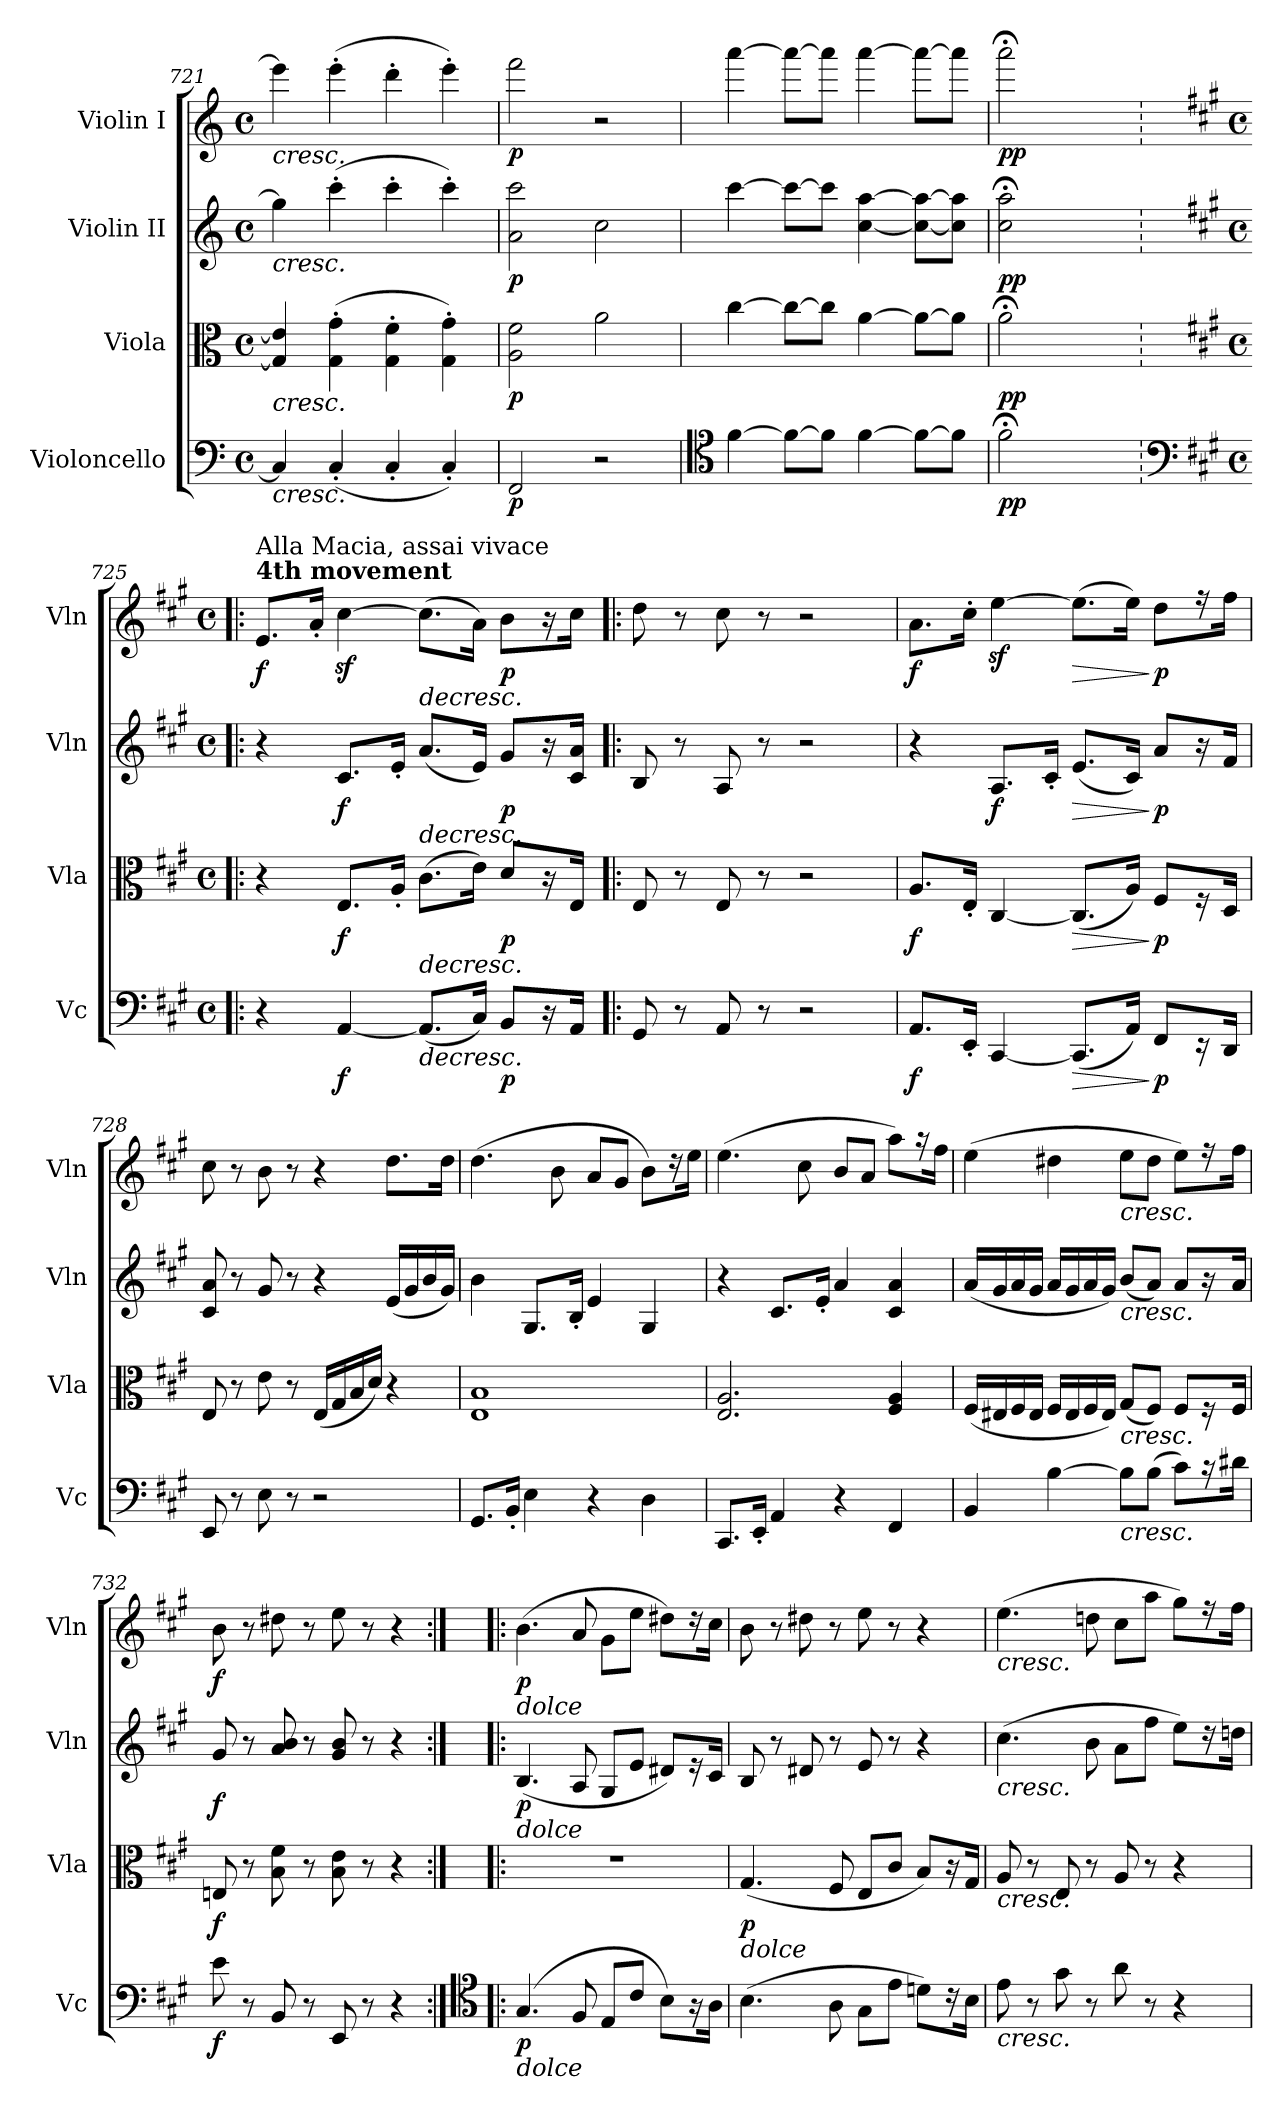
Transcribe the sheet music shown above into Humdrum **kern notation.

**kern	**dynam	**kern	**dynam	**kern	**dynam	**kern	**dynam
*part4	*part4	*part3	*part3	*part2	*part2	*part1	*part1
*staff4	*staff4	*staff3	*staff3	*staff2	*staff2	*staff1	*staff1
*I"Violoncello	*	*I"Viola	*	*I"Violin II	*	*I"Violin I	*
*I'Vc	*	*I'Vla	*	*I'Vln	*	*I'Vln	*
*clefF4	*	*clefC3	*	*clefG2	*	*clefG2	*
*k[]	*	*k[]	*	*k[]	*	*k[]	*
*M4/4	*	*M4/4	*	*M4/4	*	*M4/4	*
*met(c)	*	*met(c)	*	*met(c)	*	*met(c)	*
=721	=721	=721	=721	=721	=721	=721	=721
!	!	!	!	!	!	!LO:TX:b:i:t=cresc.	!
!	!	!	!	!LO:TX:b:i:t=cresc.	!	!	!
!	!	!LO:TX:b:i:t=cresc.	!	!	!	!	!
!LO:TX:b:i:t=cresc.	!	!	!	!	!	!	!
4C/]	.	4G/] 4e/]	.	4gg\]	.	4eee\]	.
(<4C'/	.	(>4G\' 4g\'	.	(>4ccc'\	.	(>4eee'\	.
4C'/	.	4G\' 4f\'	.	4ccc'\	.	4ddd'\	.
4C'/)	.	4G\' 4g\')	.	4ccc'\)	.	4eee'\)	.
=722	=722	=722	=722	=722	=722	=722	=722
!	!LO:DY:b	!	!LO:DY:b	!	!LO:DY:b	!	!LO:DY:b
2FF/	p	2A\ 2f\	p	2a\ 2ccc\	p	2fff\	p
2r	.	2a\	.	2cc\	.	2r	.
=723	=723	=723	=723	=723	=723	=723	=723
*clefC4	*	*	*	*	*	*	*
!	!LO:DY:b	!	!	!	!	!	!
!	!LO:DY:n=1:b	!	!LO:DY:b	!	!	!	!
!	!	!	!LO:DY:n=1:b	!	!LO:DY:b	!	!
!	!	!	!	!	!LO:DY:n=1:b	!	!LO:DY:b
!	!	!	!	!	!	!	!LO:DY:n=1:b
[4f\	other-dynamics p	[4cc\	other-dynamics p	[4ccc\	other-dynamics p	[4aaa\	other-dynamics p
8f\L_	.	8cc\L_	.	8ccc\L_	.	8aaa\L_	.
8f\J]	.	8cc\J]	.	8ccc\J]	.	8aaa\J]	.
[4f\	.	[4a\	.	[4cc\ [4aa\	.	[4aaa\	.
8f\L_	.	8a\L_	.	8cc\_ 8aa\_L	.	8aaa\L_	.
8f\J]	.	8a\J]	.	8cc\] 8aa\]J	.	8aaa\J]	.
=724	=724	=724	=724	=724	=724	=724	=724
!	!LO:DY:b	!	!LO:DY:b	!	!LO:DY:b	!	!LO:DY:b
2f;<\	pp	2a;<\	pp	2cc\;< 2aa\;<	pp	2aaa;<\	pp
*	*	*	*	*	*	*MM10	*
4ryy	.	4ryy	.	4ryy	.	4ryy	.
=725|!:	=725|!:	=725|!:	=725|!:	=725|!:	=725|!:	=725|!:	=725|!:
*clefF4	*	*	*	*	*	*	*
*k[f#c#g#]	*	*k[f#c#g#]	*	*k[f#c#g#]	*	*k[f#c#g#]	*
*M4/4	*	*M4/4	*	*M4/4	*	*M4/4	*
*met(c)	*	*met(c)	*	*met(c)	*	*met(c)	*
!	!	!	!	!	!	!LO:TX:a:B:t=4th movement	!
!	!	!	!	!	!	!LO:TX:a:t=Alla Macia, assai vivace	!
!	!	!	!	!	!	!	!LO:DY:b
4r	.	4r	.	4r	.	8.e/L	f
.	.	.	.	.	.	16a'/Jk	.
!	!LO:DY:b	!	!LO:DY:b	!	!LO:DY:b	!	!
[4AA/	f	8.E/L	f	8.c#/L	f	[4cc#z<\	.
.	.	16A'/Jk	.	16e'/Jk	.	.	.
!	!LO:HP:b	!	!LO:HP:b	!	!LO:HP:b	!	!LO:HP:b
(<8.AA/L]	>	(>8.c#\L	>	(<8.a/L	>	(>8.cc#\L]	>
16C#/Jk)	.	16e\Jk)	.	16e/Jk)	.	16a\Jk)	.
!	!LO:DY:b	!	!LO:DY:b	!	!LO:DY:b	!	!LO:DY:b
8BB/L	p	8d/L	p	8g#/L	p	8b\L	p
16r	.	16r	.	16r	.	16r	.
16AA/Jk	.	16E/Jk	.	16c#/ 16a/Jk	.	16cc#\Jk	.
=726	=726	=726	=726	=726	=726	=726	=726
8GG#/	.	8E/	.	8B/	.	8dd\	.
8r	.	8r	.	8r	.	8r	.
8AA/	.	8E/	.	8A/	.	8cc#\	.
8r	.	8r	.	8r	.	8r	.
2r	.	2r	.	2r	.	2r	.
=727	=727	=727	=727	=727	=727	=727	=727
!	!LO:DY:b	!	!LO:DY:b	!	!	!	!LO:DY:b
8.AA/L	f	8.A/L	f	4r	.	8.a\L	f
16EE'/Jk	.	16E'/Jk	.	.	.	16cc#'\Jk	.
!	!	!	!	!	!LO:DY:b	!	!
[4CC#/	.	[4C#/	.	8.A/L	f	[4eez<\	.
.	.	.	.	16c#'/Jk	.	.	.
!	!LO:HP:b	!	!LO:HP:b	!	!LO:HP:b	!	!LO:HP:b
(<8.CC#/L]	>	(<8.C#/L]	>	(<8.e/L	>	(>8.ee\L]	>
16AA/Jk)	.	16A/Jk)	.	16c#/Jk)	.	16ee\Jk)	.
!	!LO:DY:n=1:b	!	!LO:DY:n=1:b	!	!LO:DY:n=1:b	!	!LO:DY:n=1:b
8FF#/L	] p	8F#/L	] p	8a/L	] p	8dd\L	] p
16r	.	16r	.	16r	.	16r	.
16DD/Jk	.	16D/Jk	.	16f#/Jk	.	16ff#\Jk	.
=728	=728	=728	=728	=728	=728	=728	=728
8EE/	.	8E/	.	8c#/ 8a/	.	8cc#\	.
8r	.	8r	.	8r	.	8r	.
8E\	.	8e\	.	8g#/	.	8b\	.
8r	.	8r	.	8r	.	8r	.
2r	.	(<16E/LL	.	4r	.	4r	.
.	.	16G#/	.	.	.	.	.
.	.	16B/	.	.	.	.	.
.	.	16d/JJ)	.	.	.	.	.
.	.	4r	.	(<16e/LL	.	8.dd\L	.
.	.	.	.	16g#/	.	.	.
.	.	.	.	16b/	.	.	.
.	.	.	.	16g#/JJ)	.	16dd\Jk	.
=729	=729	=729	=729	=729	=729	=729	=729
8.GG#/L	.	1E 1B	.	4b\	.	(>4.dd\	.
16BB'/Jk	.	.	.	.	.	.	.
4E\	.	.	.	8.G#/L	.	.	.
.	.	.	.	.	.	8b\	.
.	.	.	.	16B'/Jk	.	.	.
4r	.	.	.	4e/	.	8a/L	.
.	.	.	.	.	.	8g#/J	.
4D\	.	.	.	4G#/	.	8b\L)	.
.	.	.	.	.	.	16r	.
.	.	.	.	.	.	16ee\Jk	.
=730	=730	=730	=730	=730	=730	=730	=730
8.CC#/L	.	2.E/ 2.A/	.	4r	.	(>4.ee\	.
16EE'/Jk	.	.	.	.	.	.	.
4AA/	.	.	.	8.c#/L	.	.	.
.	.	.	.	.	.	8cc#\	.
.	.	.	.	16e'/Jk	.	.	.
4r	.	.	.	4a/	.	8b/L	.
.	.	.	.	.	.	8a/J	.
4FF#/	.	4F#/ 4A/	.	4c#/ 4a/	.	8aa\L)	.
.	.	.	.	.	.	16r	.
.	.	.	.	.	.	16ff#\Jk	.
=731	=731	=731	=731	=731	=731	=731	=731
4BB/	.	(<16F#/LL	.	(<16a/LL	.	(>4ee\	.
.	.	16E#X/	.	16g#/	.	.	.
.	.	16F#/	.	16a/	.	.	.
.	.	16E#/JJ	.	16g#/JJ	.	.	.
[4B\	.	16F#/LL	.	16a/LL	.	4dd#X\	.
.	.	16E#/	.	16g#/	.	.	.
.	.	16F#/	.	16a/	.	.	.
.	.	16E#/JJ)	.	16g#/JJ)	.	.	.
!	!	!	!	!	!	!LO:TX:b:i:t=cresc.	!
!	!	!	!	!LO:TX:b:i:t=cresc.	!	!	!
!	!	!LO:TX:b:i:t=cresc.	!	!	!	!	!
!LO:TX:b:i:t=cresc.	!	!	!	!	!	!	!
8B\L]	.	(<8G#/L	.	(<8b/L	.	8ee\L	.
(>8B\J	.	8F#/J)	.	8a/J)	.	8dd#\J	.
8c#\L)	.	8F#/L	.	8a/L	.	8ee\L)	.
16r	.	16r	.	16r	.	16r	.
16d#X\Jk	.	16F#/Jk	.	16a/Jk	.	16ff#\Jk	.
.	]	.	]	.	]	.	]
=732	=732	=732	=732	=732	=732	=732	=732
!	!LO:DY:b	!	!LO:DY:b	!	!LO:DY:b	!	!LO:DY:b
8e\	f	8En/	f	8g#/	f	8b\	f
8r	.	8r	.	8r	.	8r	.
8BB/	.	8B\ 8f#\	.	8a/ 8b/	.	8dd#X\	.
8r	.	8r	.	8r	.	8r	.
8EE/	.	8B\ 8e\	.	8g#/ 8b/	.	8ee\	.
8r	.	8r	.	8r	.	8r	.
4r	.	4r	.	4r	.	4r	.
=733:|!|:	=733:|!|:	=733:|!|:	=733:|!|:	=733:|!|:	=733:|!|:	=733:|!|:	=733:|!|:
*clefC4	*	*	*	*	*	*	*
!	!	!	!	!	!	!LO:TX:b:i:t=dolce	!
!	!	!	!	!LO:TX:b:i:t=dolce	!	!	!
!LO:TX:b:i:t=dolce	!	!	!	!	!	!	!
!	!LO:DY:b	!	!	!	!LO:DY:b	!	!LO:DY:b
(>4.G#/	p	1r	.	(<4.B/	p	(>4.b\	p
8F#/	.	.	.	8A/	.	8a/	.
8E/L	.	.	.	8G#/L	.	8g#\L	.
8c#/J	.	.	.	8e/J	.	8ee\J	.
8B\L)	.	.	.	8d#X/L)	.	8dd#X\L)	.
16r	.	.	.	16r	.	16r	.
16A\Jk	.	.	.	16c#/Jk	.	16cc#\Jk	.
=734	=734	=734	=734	=734	=734	=734	=734
!	!	!LO:TX:b:i:t=dolce	!	!	!	!	!
!	!	!	!LO:DY:b	!	!	!	!
(>4.B\	.	(<4.G#/	p	8B/	.	8b\	.
.	.	.	.	8r	.	8r	.
.	.	.	.	8d#X/	.	8dd#X\	.
8A\	.	8F#/	.	8r	.	8r	.
8G#\L	.	8E/L	.	8e/	.	8ee\	.
8e\J	.	8c#/J	.	8r	.	8r	.
8dn\L)	.	8B/L)	.	4r	.	4r	.
16r	.	16r	.	.	.	.	.
16B\Jk	.	16G#/Jk	.	.	.	.	.
=735	=735	=735	=735	=735	=735	=735	=735
!	!	!	!	!	!	!LO:TX:b:i:t=cresc.	!
!	!	!	!	!LO:TX:b:i:t=cresc.	!	!	!
!	!	!LO:TX:b:i:t=cresc.	!	!	!	!	!
!LO:TX:b:i:t=cresc.	!	!	!	!	!	!	!
8e\	.	8A/	.	(>4.cc#\	.	(>4.ee\	.
8r	.	8r	.	.	.	.	.
8g#\	.	8E/	.	.	.	.	.
8r	.	8r	.	8b\	.	8ddn\	.
8a\	.	8A/	.	8a\L	.	8cc#\L	.
8r	.	8r	.	8ff#\J	.	8aa\J	.
4r	.	4r	.	8ee\L)	.	8gg#\L)	.
.	.	.	.	16r	.	16r	.
.	.	.	.	16ddn\Jk	.	16ff#\Jk	.
=	=	=	=	=	=	=	=
*-	*-	*-	*-	*-	*-	*-	*-
